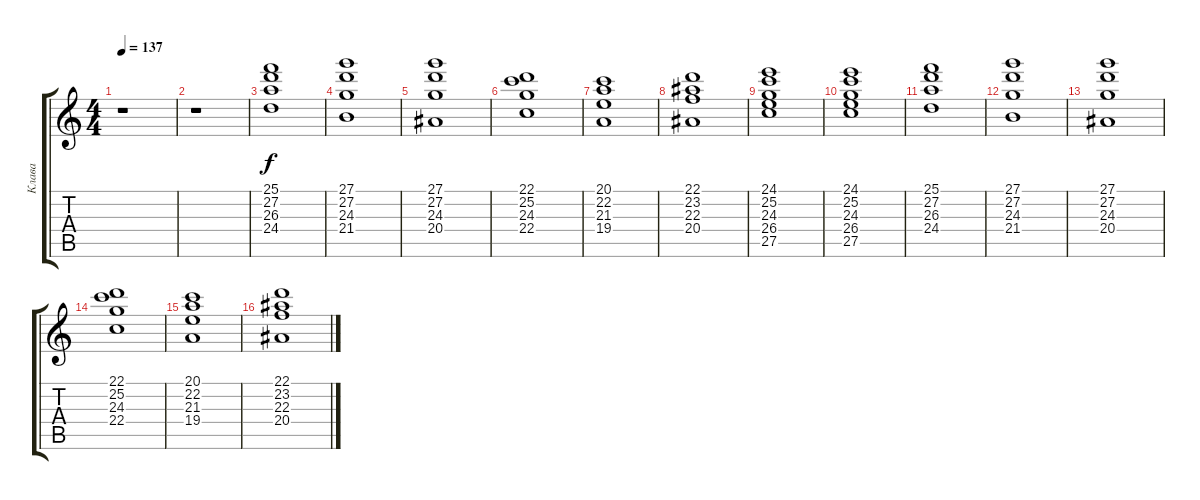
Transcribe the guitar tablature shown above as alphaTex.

\track ("Клава" "Клава") {instrument stringensemble1}
\staff {score tabs}
\tuning (E4 B3 G3 D3 A2 E2) {hide}
\ts (4 4)
\tempo 137
\clef g2
\ks c
r.1{dy f} |
r.1 |
(25.1 27.2 26.3 24.4).1 |
(27.1 27.2 24.3 21.4).1 |
(27.1 27.2 24.3 20.4).1 |
(22.1 25.2 24.3 22.4).1 |
(20.1 22.2 21.3 19.4).1 |
(22.1 23.2 22.3 20.4).1 |
(24.1 25.2 24.3 26.4 27.5).1 |
(24.1 25.2 24.3 26.4 27.5).1 |
(25.1 27.2 26.3 24.4).1 |
(27.1 27.2 24.3 21.4).1 |
(27.1 27.2 24.3 20.4).1 |
(22.1 25.2 24.3 22.4).1 |
(20.1 22.2 21.3 19.4).1 |
(22.1 23.2 22.3 20.4).1
